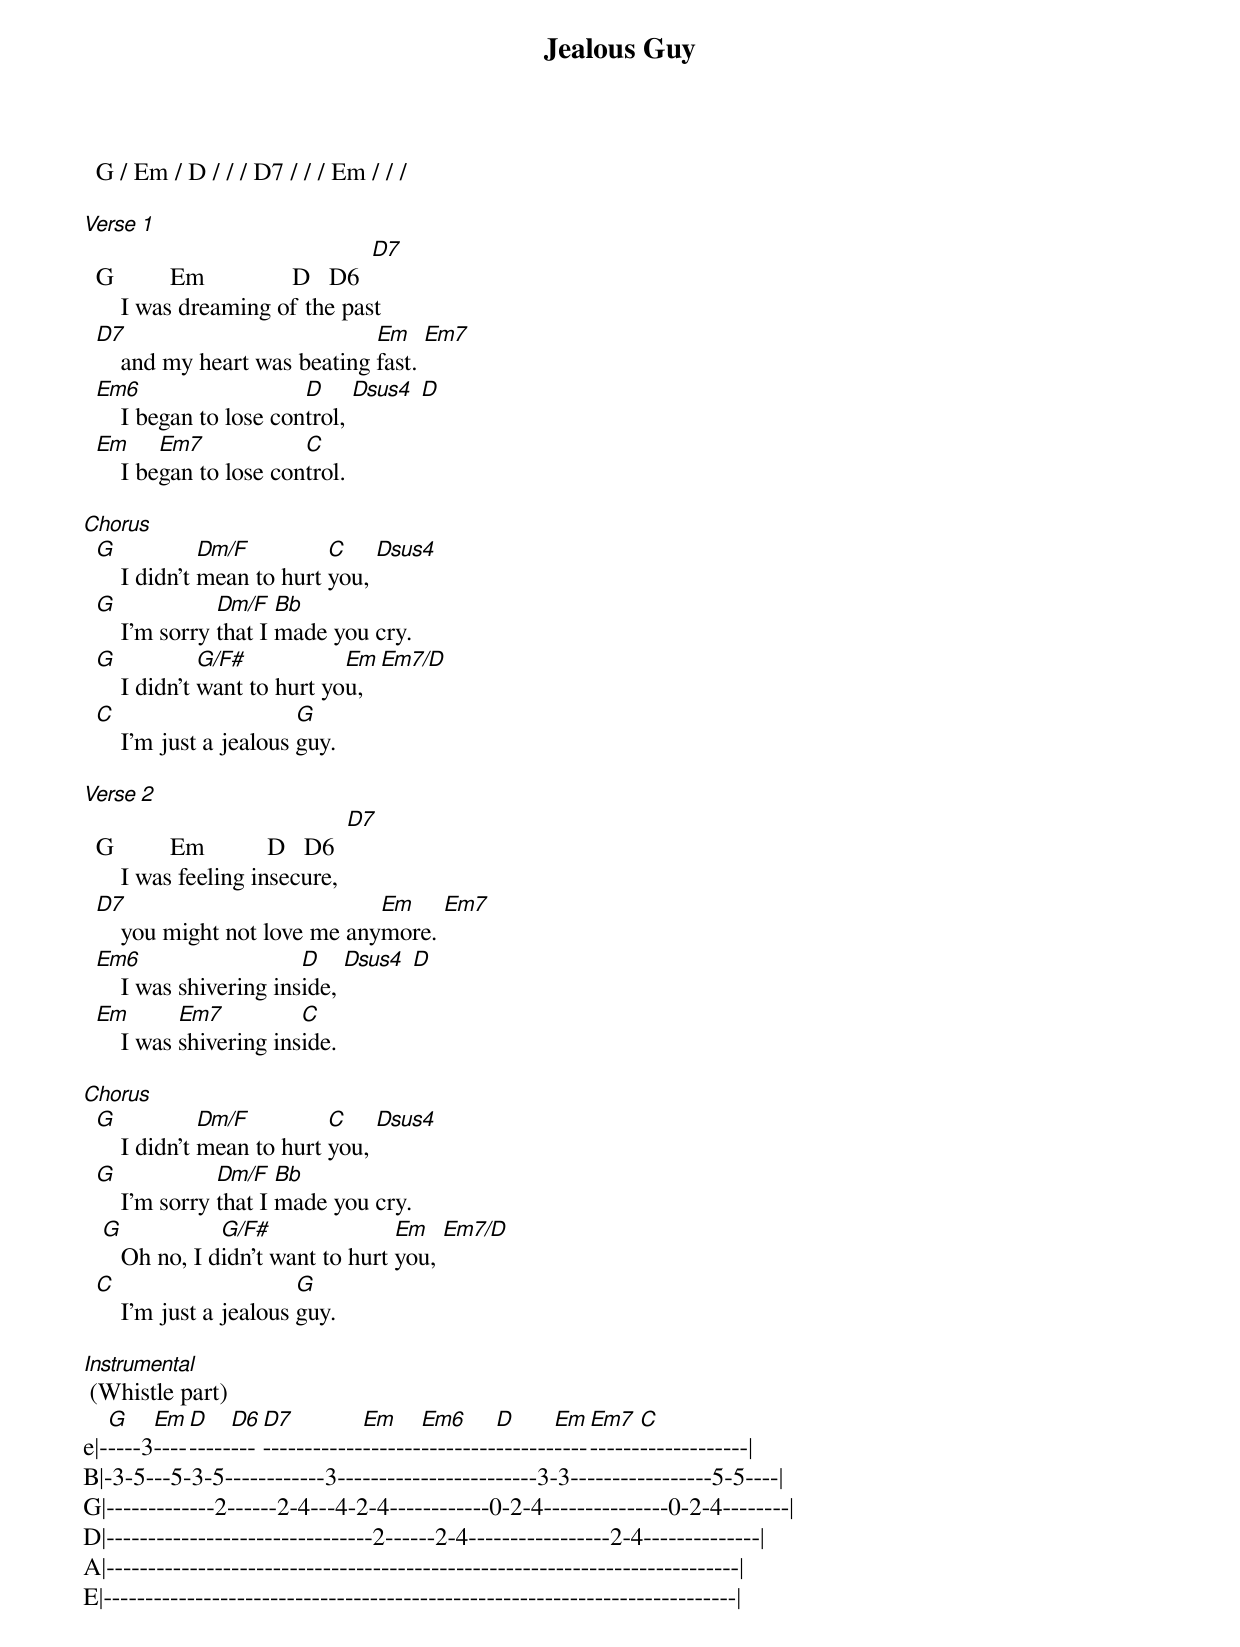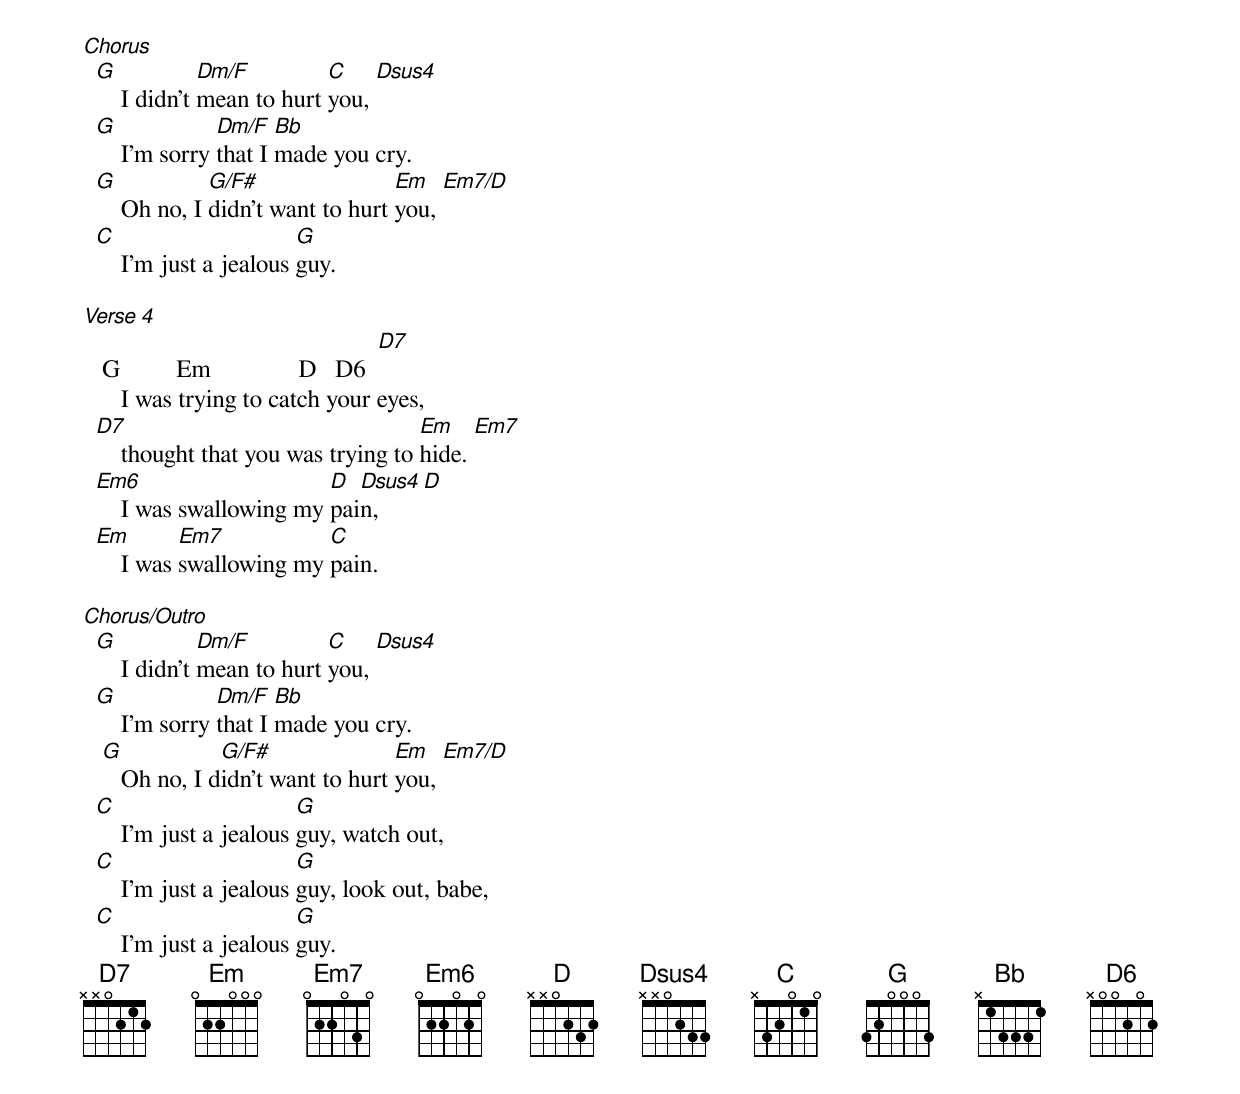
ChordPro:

{title:Jealous Guy}
{subtitle:}
  G / Em / D / / / D7 / / / Em / / /

[Verse 1]
  G         Em              D   D6 [ D7 ]
      I was dreaming of the past
  [D7]    and my heart was beating [Em]fast. [Em7]
  [Em6]    I began to lose con[D]trol, [Dsus4] [D]
  [Em]    I be[Em7]gan to lose con[C]trol.

[Chorus]
  [G]    I didn't [Dm/F]mean to hurt [C]you, [Dsus4]
  [G]    I'm sorry [Dm/F]that I [Bb]made you cry.
  [G]    I didn't [G/F#]want to hurt yo[Em]u, [Em7/D]
  [C]    I'm just a jealous [G]guy.

[Verse 2]
  G         Em          D   D6 [ D7 ]
      I was feeling insecure,
  [D7]    you might not love me any[Em]more. [Em7]
  [Em6]    I was shivering ins[D]ide, [Dsus4] [D]
  [Em]    I was [Em7]shivering ins[C]ide.

[Chorus]
  [G]    I didn't [Dm/F]mean to hurt [C]you, [Dsus4]
  [G]    I'm sorry [Dm/F]that I [Bb]made you cry.
   [G]   Oh no, I d[G/F#]idn't want to hurt [Em]you, [Em7/D]
  [C]    I'm just a jealous [G]guy.

[Instrumental] (Whistle part)
e|-[G]----3[Em]----[D]-----[D6]---[D7]------------[Em]-------[Em6]---------[D]-------[Em]----[Em7]------[C]-------------|
B|-3-5---5-3-5------------3------------------------3-3-----------------5-5----|
G|-------------2------2-4---4-2-4------------0-2-4---------------0-2-4--------|
D|--------------------------------2------2-4-----------------2-4--------------|
A|----------------------------------------------------------------------------|
E|----------------------------------------------------------------------------|

[Chorus]
  [G]    I didn't [Dm/F]mean to hurt [C]you, [Dsus4]
  [G]    I'm sorry [Dm/F]that I [Bb]made you cry.
  [G]    Oh no, I [G/F#]didn't want to hurt [Em]you, [Em7/D]
  [C]    I'm just a jealous [G]guy.

[Verse 4]
   G         Em              D   D6 [ D7 ]
      I was trying to catch your eyes,
  [D7]    thought that you was trying to [Em]hide. [Em7]
  [Em6]    I was swallowing my [D]pai[Dsus4]n, [D]
  [Em]    I was [Em7]swallowing my [C]pain.

[Chorus/Outro]
  [G]    I didn't [Dm/F]mean to hurt [C]you, [Dsus4]
  [G]    I'm sorry [Dm/F]that I [Bb]made you cry.
   [G]   Oh no, I d[G/F#]idn't want to hurt [Em]you, [Em7/D]
  [C]    I'm just a jealous [G]guy, watch out,
  [C]    I'm just a jealous [G]guy, look out, babe,
  [C]    I'm just a jealous [G]guy.
